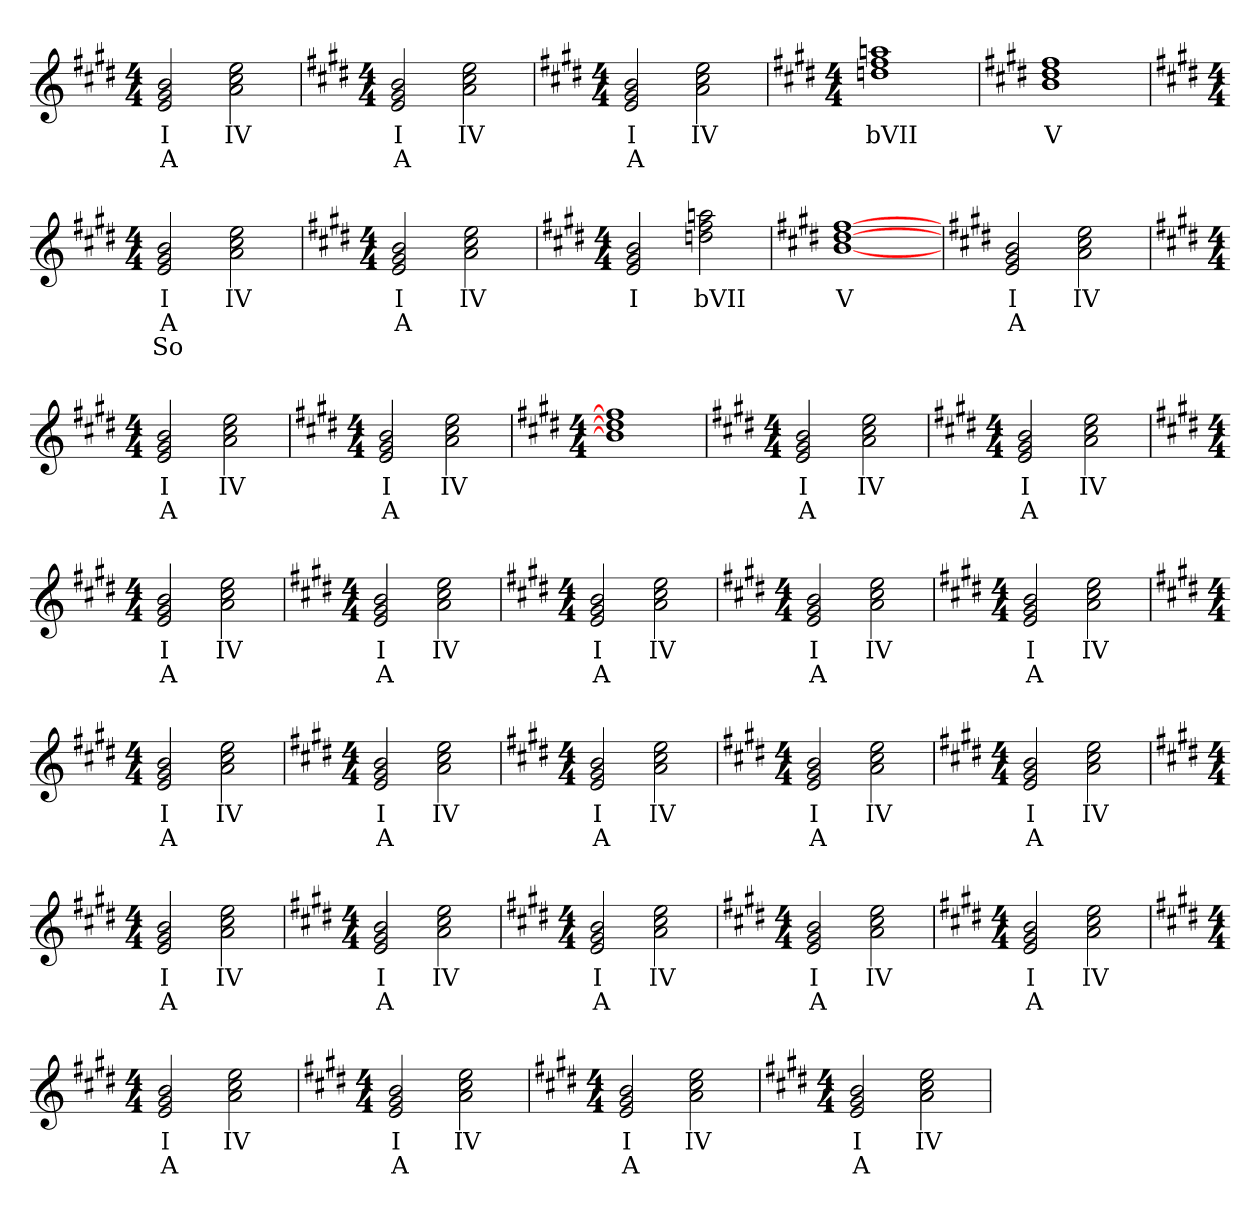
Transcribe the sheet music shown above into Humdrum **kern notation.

**kern	**text	**text	**text
*part1	*part1	*part1	*part1
*staff1	*staff1	*staff1	*staff1
*k[f#c#g#d#]	*	*	*
*E:	*	*	*
*M4/4	*	*	*
=	=	=	=
2e 2g# 2b	I	A	.
2a 2cc# 2ee	IV	.	.
=	=	=	=
*k[f#c#g#d#]	*	*	*
*E:	*	*	*
*M4/4	*	*	*
2e 2g# 2b	I	A	.
2a 2cc# 2ee	IV	.	.
=	=	=	=
*k[f#c#g#d#]	*	*	*
*E:	*	*	*
*M4/4	*	*	*
2e 2g# 2b	I	A	.
2a 2cc# 2ee	IV	.	.
=	=	=	=
*k[f#c#g#d#]	*	*	*
*E:	*	*	*
*M4/4	*	*	*
1ddn 1ff# 1aan	bVII	.	.
=	=	=	=
*k[f#c#g#d#]	*	*	*
*E:	*	*	*
1b 1dd# 1ff#	V	.	.
=	=	=	=
*k[f#c#g#d#]	*	*	*
*E:	*	*	*
*M4/4	*	*	*
2e 2g# 2b	I	A	So
2a 2cc# 2ee	IV	.	.
=	=	=	=
*k[f#c#g#d#]	*	*	*
*E:	*	*	*
*M4/4	*	*	*
2e 2g# 2b	I	A	.
2a 2cc# 2ee	IV	.	.
=	=	=	=
*k[f#c#g#d#]	*	*	*
*E:	*	*	*
*M4/4	*	*	*
2e 2g# 2b	I	.	.
2ddn 2ff# 2aan	bVII	.	.
=	=	=	=
*k[f#c#g#d#]	*	*	*
*E:	*	*	*
[1b [1dd# [1ff#	V	.	.
=	=	=	=
*k[f#c#g#d#]	*	*	*
*E:	*	*	*
2e 2g# 2b	I	A	.
2a 2cc# 2ee	IV	.	.
=	=	=	=
*k[f#c#g#d#]	*	*	*
*E:	*	*	*
*M4/4	*	*	*
2e 2g# 2b	I	A	.
2a 2cc# 2ee	IV	.	.
=	=	=	=
*k[f#c#g#d#]	*	*	*
*E:	*	*	*
*M4/4	*	*	*
2e 2g# 2b	I	A	.
2a 2cc# 2ee	IV	.	.
=	=	=	=
*k[f#c#g#d#]	*	*	*
*E:	*	*	*
*M4/4	*	*	*
1b] 1dd#] 1ff#]	.	.	.
=	=	=	=
*k[f#c#g#d#]	*	*	*
*E:	*	*	*
*M4/4	*	*	*
2e 2g# 2b	I	A	.
2a 2cc# 2ee	IV	.	.
=	=	=	=
*k[f#c#g#d#]	*	*	*
*E:	*	*	*
*M4/4	*	*	*
2e 2g# 2b	I	A	.
2a 2cc# 2ee	IV	.	.
=	=	=	=
*k[f#c#g#d#]	*	*	*
*E:	*	*	*
*M4/4	*	*	*
2e 2g# 2b	I	A	.
2a 2cc# 2ee	IV	.	.
=	=	=	=
*k[f#c#g#d#]	*	*	*
*E:	*	*	*
*M4/4	*	*	*
2e 2g# 2b	I	A	.
2a 2cc# 2ee	IV	.	.
=	=	=	=
*k[f#c#g#d#]	*	*	*
*E:	*	*	*
*M4/4	*	*	*
2e 2g# 2b	I	A	.
2a 2cc# 2ee	IV	.	.
=	=	=	=
*k[f#c#g#d#]	*	*	*
*E:	*	*	*
*M4/4	*	*	*
2e 2g# 2b	I	A	.
2a 2cc# 2ee	IV	.	.
=	=	=	=
*k[f#c#g#d#]	*	*	*
*E:	*	*	*
*M4/4	*	*	*
2e 2g# 2b	I	A	.
2a 2cc# 2ee	IV	.	.
=	=	=	=
*k[f#c#g#d#]	*	*	*
*E:	*	*	*
*M4/4	*	*	*
2e 2g# 2b	I	A	.
2a 2cc# 2ee	IV	.	.
=	=	=	=
*k[f#c#g#d#]	*	*	*
*E:	*	*	*
*M4/4	*	*	*
2e 2g# 2b	I	A	.
2a 2cc# 2ee	IV	.	.
=	=	=	=
*k[f#c#g#d#]	*	*	*
*E:	*	*	*
*M4/4	*	*	*
2e 2g# 2b	I	A	.
2a 2cc# 2ee	IV	.	.
=	=	=	=
*k[f#c#g#d#]	*	*	*
*E:	*	*	*
*M4/4	*	*	*
2e 2g# 2b	I	A	.
2a 2cc# 2ee	IV	.	.
=	=	=	=
*k[f#c#g#d#]	*	*	*
*E:	*	*	*
*M4/4	*	*	*
2e 2g# 2b	I	A	.
2a 2cc# 2ee	IV	.	.
=	=	=	=
*k[f#c#g#d#]	*	*	*
*E:	*	*	*
*M4/4	*	*	*
2e 2g# 2b	I	A	.
2a 2cc# 2ee	IV	.	.
=	=	=	=
*k[f#c#g#d#]	*	*	*
*E:	*	*	*
*M4/4	*	*	*
2e 2g# 2b	I	A	.
2a 2cc# 2ee	IV	.	.
=	=	=	=
*k[f#c#g#d#]	*	*	*
*E:	*	*	*
*M4/4	*	*	*
2e 2g# 2b	I	A	.
2a 2cc# 2ee	IV	.	.
=	=	=	=
*k[f#c#g#d#]	*	*	*
*E:	*	*	*
*M4/4	*	*	*
2e 2g# 2b	I	A	.
2a 2cc# 2ee	IV	.	.
=	=	=	=
*k[f#c#g#d#]	*	*	*
*E:	*	*	*
*M4/4	*	*	*
2e 2g# 2b	I	A	.
2a 2cc# 2ee	IV	.	.
=	=	=	=
*k[f#c#g#d#]	*	*	*
*E:	*	*	*
*M4/4	*	*	*
2e 2g# 2b	I	A	.
2a 2cc# 2ee	IV	.	.
=	=	=	=
*k[f#c#g#d#]	*	*	*
*E:	*	*	*
*M4/4	*	*	*
2e 2g# 2b	I	A	.
2a 2cc# 2ee	IV	.	.
=	=	=	=
*k[f#c#g#d#]	*	*	*
*E:	*	*	*
*M4/4	*	*	*
2e 2g# 2b	I	A	.
2a 2cc# 2ee	IV	.	.
=	=	=	=
*k[f#c#g#d#]	*	*	*
*E:	*	*	*
*M4/4	*	*	*
2e 2g# 2b	I	A	.
2a 2cc# 2ee	IV	.	.
=	=	=	=
*-	*-	*-	*-
